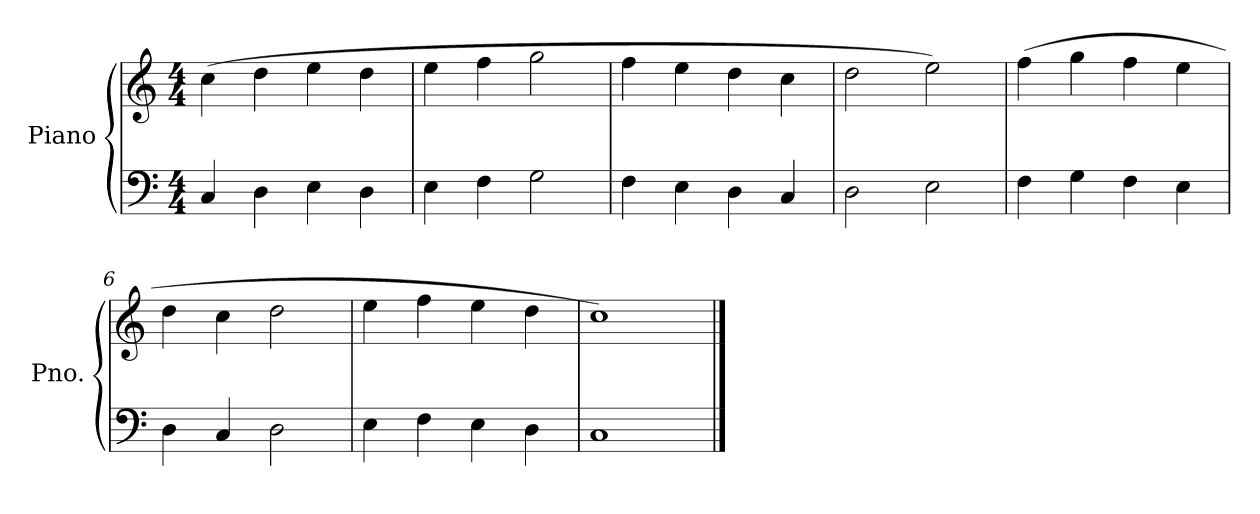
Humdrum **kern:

**kern	**kern
*part1	*part1
*staff2	*staff1
*I"Piano	*
*I'Pno.	*
*clefF4	*clefG2
*k[]	*k[]
*M4/4	*M4/4
*MM96	*MM96
=1	=1
4C/	(>4cc\
4D\	4dd\
4E\	4ee\
4D\	4dd\
=2	=2
4E\	4ee\
4F\	4ff\
2G\	2gg\
=3	=3
4F\	4ff\
4E\	4ee\
4D\	4dd\
4C/	4cc\
=4	=4
2D\	2dd\
2E\	2ee\)
=5	=5
4F\	(>4ff\
4G\	4gg\
4F\	4ff\
4E\	4ee\
=6	=6
4D\	4dd\
4C/	4cc\
2D\	2dd\
=7	=7
4E\	4ee\
4F\	4ff\
4E\	4ee\
4D\	4dd\
=8	=8
1C	1cc)
==	==
*-	*-
